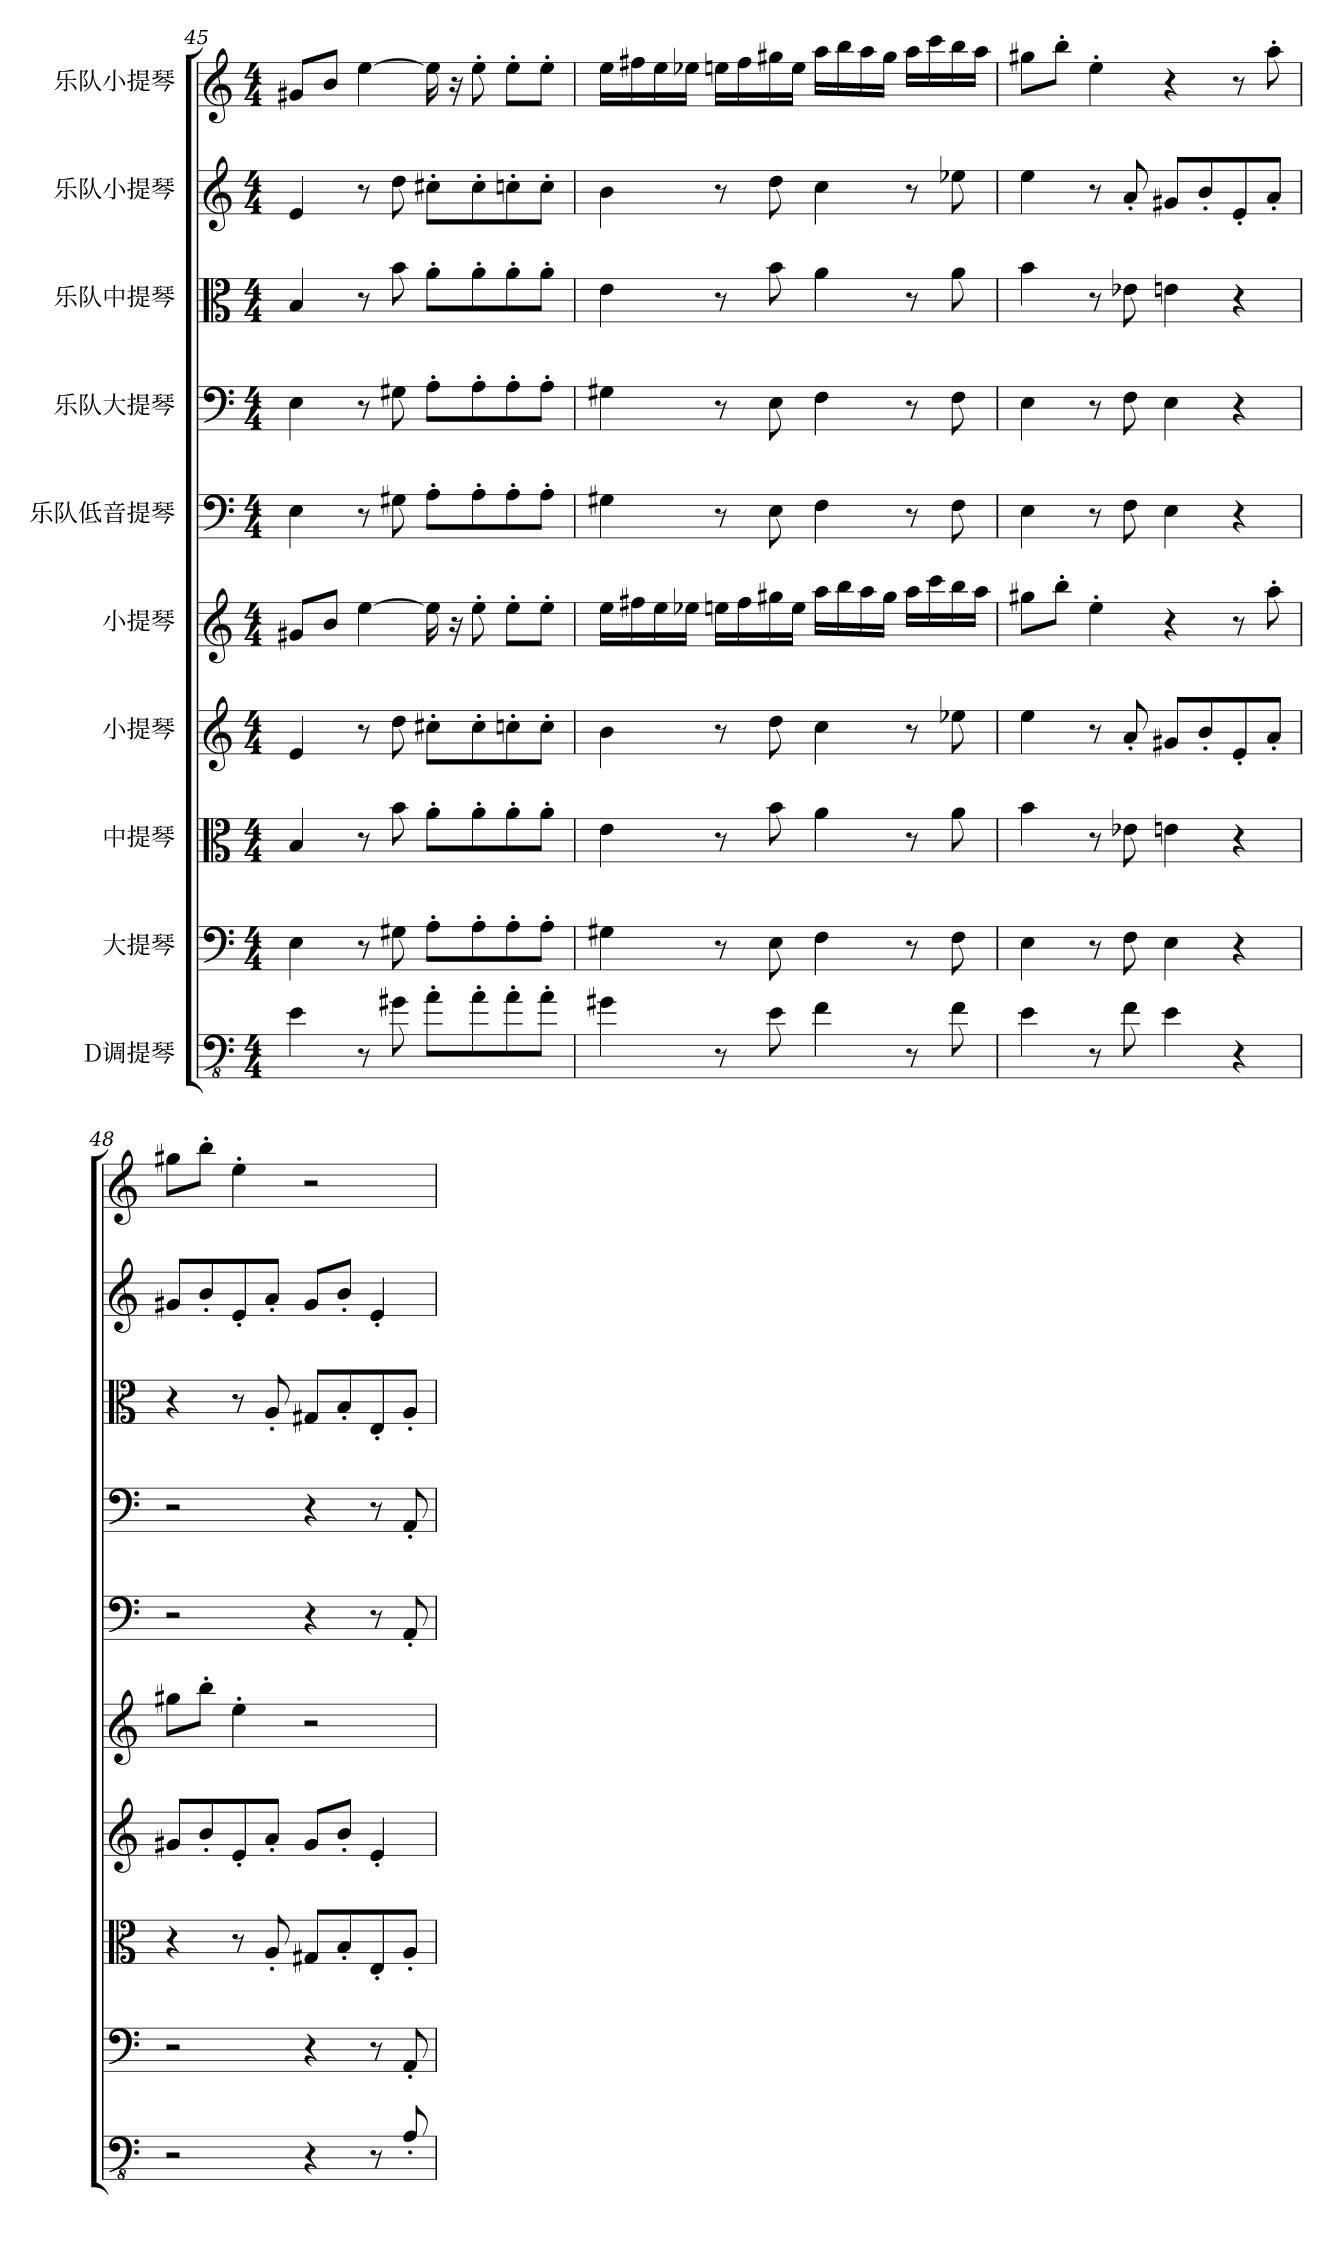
**kern	**kern	**kern	**kern	**kern	**kern	**kern	**kern	**kern	**kern
*part10	*part9	*part8	*part7	*part6	*part5	*part4	*part3	*part2	*part1
*staff10	*staff9	*staff8	*staff7	*staff6	*staff5	*staff4	*staff3	*staff2	*staff1
*I"D调提琴	*I"大提琴	*I"中提琴	*I"小提琴	*I"小提琴	*I"乐队低音提琴	*I"乐队大提琴	*I"乐队中提琴	*I"乐队小提琴	*I"乐队小提琴
*clefFv4	*clefF4	*clefC3	*clefG2	*clefG2	*clefF4	*clefF4	*clefC3	*clefG2	*clefG2
*ITrd7c12	*	*	*	*	*ITrd7c12	*	*	*	*
*k[]	*k[]	*k[]	*k[]	*k[]	*k[]	*k[]	*k[]	*k[]	*k[]
*M4/4	*M4/4	*M4/4	*M4/4	*M4/4	*M4/4	*M4/4	*M4/4	*M4/4	*M4/4
=45	=45	=45	=45	=45	=45	=45	=45	=45	=45
4EE\	4E\	4B/	4e/	8g#X/L	4EE\	4E\	4B/	4e/	8g#X/L
.	.	.	.	8b/J	.	.	.	.	8b/J
8r	8r	8r	8r	[4ee\	8r	8r	8r	8r	[4ee\
8GG#X\	8G#X\	8b\	8dd\	.	8GG#X\	8G#X\	8b\	8dd\	.
8AA'\L	8A'\L	8a'\L	8cc#X'\L	16ee\]	8AA'\L	8A'\L	8a'\L	8cc#X'\L	16ee\]
.	.	.	.	16r	.	.	.	.	16r
8AA'\	8A'\	8a'\	8cc#'\	8ee'\	8AA'\	8A'\	8a'\	8cc#'\	8ee'\
8AA'\	8A'\	8a'\	8ccn'\	8ee'\L	8AA'\	8A'\	8a'\	8ccn'\	8ee'\L
8AA'\J	8A'\J	8a'\J	8cc'\J	8ee'\J	8AA'\J	8A'\J	8a'\J	8cc'\J	8ee'\J
!!LO:PB:g=z
=46	=46	=46	=46	=46	=46	=46	=46	=46	=46
4GG#X\	4G#X\	4e\	4b\	16ee\LL	4GG#X\	4G#X\	4e\	4b\	16ee\LL
.	.	.	.	16ff#X\	.	.	.	.	16ff#X\
.	.	.	.	16ee\	.	.	.	.	16ee\
.	.	.	.	16ee-X\JJ	.	.	.	.	16ee-X\JJ
8r	8r	8r	8r	16een\LL	8r	8r	8r	8r	16een\LL
.	.	.	.	16ff#\	.	.	.	.	16ff#\
8EE\	8E\	8b\	8dd\	16gg#X\	8EE\	8E\	8b\	8dd\	16gg#X\
.	.	.	.	16ee\JJ	.	.	.	.	16ee\JJ
4FF\	4F\	4a\	4cc\	16aa\LL	4FF\	4F\	4a\	4cc\	16aa\LL
.	.	.	.	16bb\	.	.	.	.	16bb\
.	.	.	.	16aa\	.	.	.	.	16aa\
.	.	.	.	16gg#\JJ	.	.	.	.	16gg#\JJ
8r	8r	8r	8r	16aa\LL	8r	8r	8r	8r	16aa\LL
.	.	.	.	16ccc\	.	.	.	.	16ccc\
8FF\	8F\	8a\	8ee-X\	16bb\	8FF\	8F\	8a\	8ee-X\	16bb\
.	.	.	.	16aa\JJ	.	.	.	.	16aa\JJ
=47	=47	=47	=47	=47	=47	=47	=47	=47	=47
4EE\	4E\	4b\	4ee\	8gg#X\L	4EE\	4E\	4b\	4ee\	8gg#X\L
.	.	.	.	8bb'\J	.	.	.	.	8bb'\J
8r	8r	8r	8r	4ee'\	8r	8r	8r	8r	4ee'\
8FF\	8F\	8e-X\	8a'/	.	8FF\	8F\	8e-X\	8a'/	.
4EE\	4E\	4en\	8g#X/L	4r	4EE\	4E\	4en\	8g#X/L	4r
.	.	.	8b'/	.	.	.	.	8b'/	.
4r	4r	4r	8e'/	8r	4r	4r	4r	8e'/	8r
.	.	.	8a'/J	8aa'\	.	.	.	8a'/J	8aa'\
=48	=48	=48	=48	=48	=48	=48	=48	=48	=48
2r	2r	4r	8g#X/L	8gg#X\L	2r	2r	4r	8g#X/L	8gg#X\L
.	.	.	8b'/	8bb'\J	.	.	.	8b'/	8bb'\J
.	.	8r	8e'/	4ee'\	.	.	8r	8e'/	4ee'\
.	.	8A'/	8a'/J	.	.	.	8A'/	8a'/J	.
4r	4r	8G#X/L	8g#/L	2r	4r	4r	8G#X/L	8g#/L	2r
.	.	8B'/	8b'/J	.	.	.	8B'/	8b'/J	.
8r	8r	8E'/	4e'/	.	8r	8r	8E'/	4e'/	.
8AAA'/	8AA'/	8A'/J	.	.	8AAA'/	8AA'/	8A'/J	.	.
=	=	=	=	=	=	=	=	=	=
*-	*-	*-	*-	*-	*-	*-	*-	*-	*-
